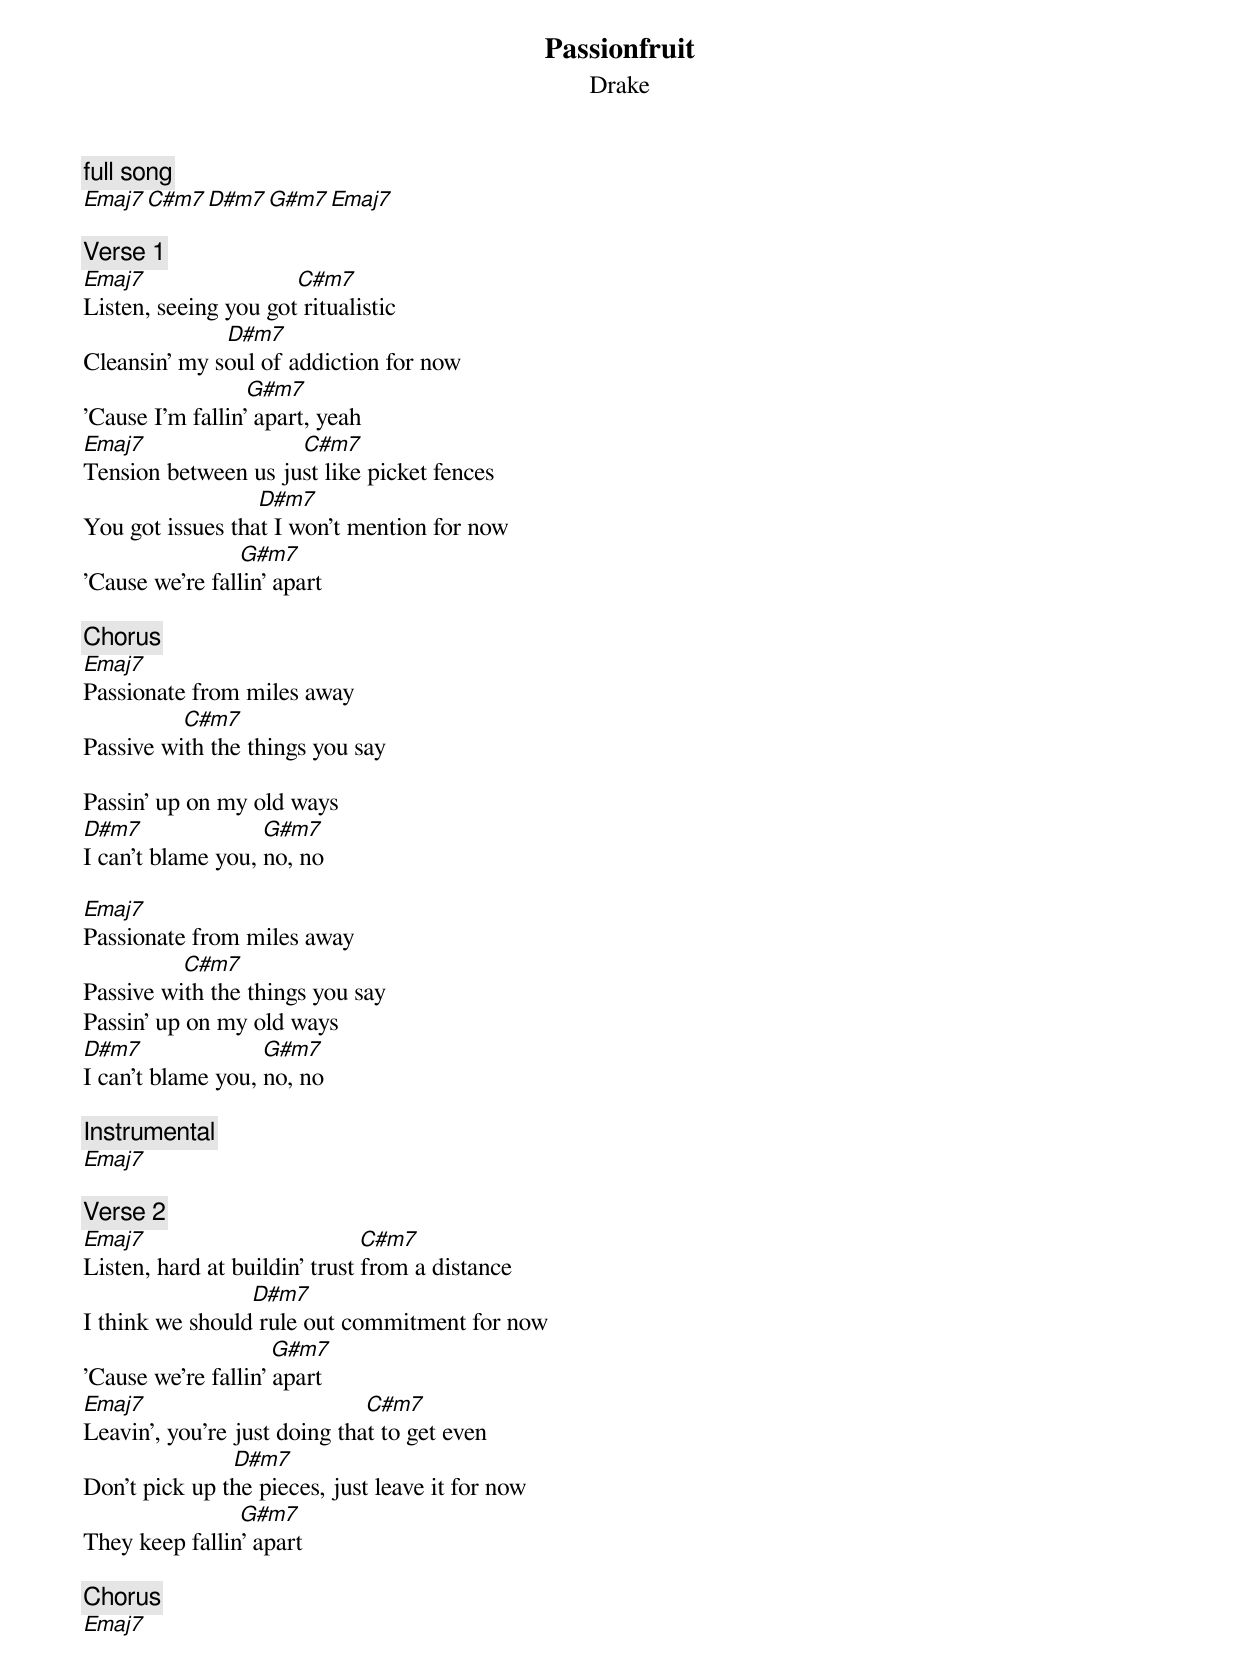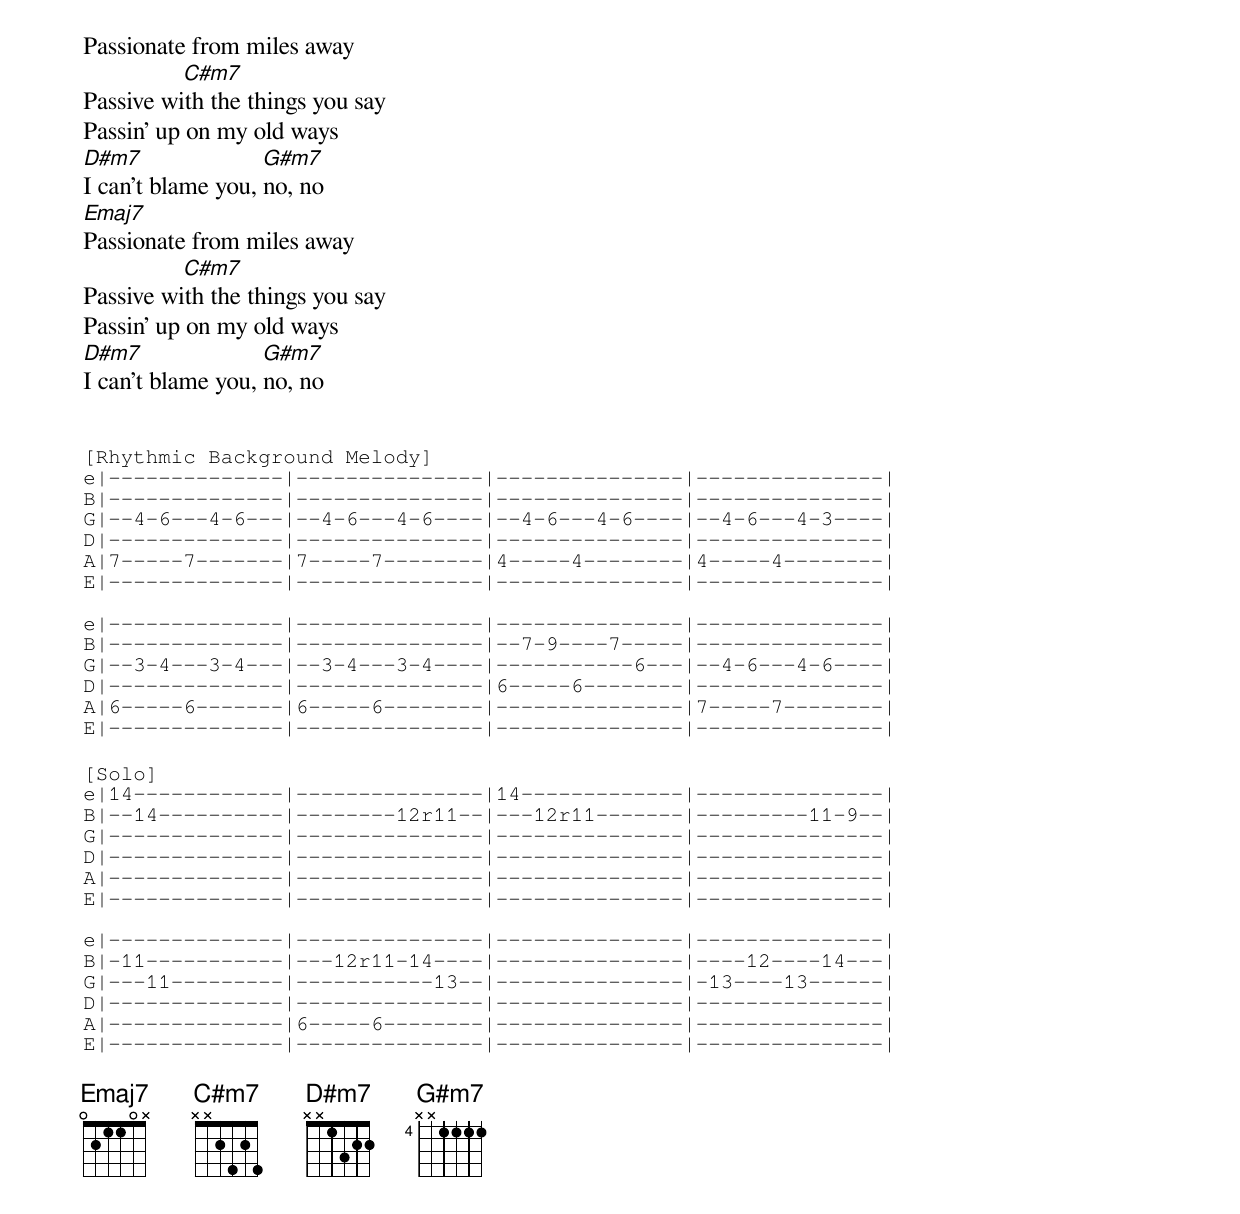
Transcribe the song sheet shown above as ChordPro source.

{t: Passionfruit}
{st: Drake}
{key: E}
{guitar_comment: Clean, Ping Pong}
{c:full song}
[Emaj7][C#m7][D#m7][G#m7][Emaj7]

{c: Verse 1}
[Emaj7]                        [C#m7]
Listen, seeing you got ritualistic
                       [D#m7]
Cleansin' my soul of addiction for now
                          [G#m7]
'Cause I'm fallin' apart, yeah
[Emaj7]                         [C#m7]
Tension between us just like picket fences
                            [D#m7]
You got issues that I won't mention for now
                         [G#m7]
'Cause we're fallin' apart

{c: Chorus}
[Emaj7]
Passionate from miles away
                [C#m7]
Passive with the things you say

Passin' up on my old ways
[D#m7]                   [G#m7]
I can't blame you, no, no

[Emaj7]
Passionate from miles away
                [C#m7]
Passive with the things you say
Passin' up on my old ways
[D#m7]                   [G#m7]
I can't blame you, no, no

{c: Instrumental}
[Emaj7]

{c: Verse 2}
[Emaj7]                                  [C#m7]
Listen, hard at buildin' trust from a distance
                           [D#m7]
I think we should rule out commitment for now
                              [G#m7]
'Cause we're fallin' apart
[Emaj7]                                   [C#m7]
Leavin', you're just doing that to get even
                        [D#m7]
Don't pick up the pieces, just leave it for now
                         [G#m7]
They keep fallin' apart

{c: Chorus}
[Emaj7]
Passionate from miles away
                [C#m7]
Passive with the things you say
Passin' up on my old ways
[D#m7]                   [G#m7]
I can't blame you, no, no
[Emaj7]
Passionate from miles away
                [C#m7]
Passive with the things you say
Passin' up on my old ways
[D#m7]                   [G#m7]
I can't blame you, no, no


{sot}
[Rhythmic Background Melody]
e|--------------|---------------|---------------|---------------|
B|--------------|---------------|---------------|---------------|
G|--4-6---4-6---|--4-6---4-6----|--4-6---4-6----|--4-6---4-3----|
D|--------------|---------------|---------------|---------------|
A|7-----7-------|7-----7--------|4-----4--------|4-----4--------|
E|--------------|---------------|---------------|---------------|

e|--------------|---------------|---------------|---------------|
B|--------------|---------------|--7-9----7-----|---------------|
G|--3-4---3-4---|--3-4---3-4----|-----------6---|--4-6---4-6----|
D|--------------|---------------|6-----6--------|---------------|
A|6-----6-------|6-----6--------|---------------|7-----7--------|
E|--------------|---------------|---------------|---------------|
{eot}

{sot}
[Solo]
e|14------------|---------------|14-------------|---------------|
B|--14----------|--------12r11--|---12r11-------|---------11-9--|
G|--------------|---------------|---------------|---------------|
D|--------------|---------------|---------------|---------------|
A|--------------|---------------|---------------|---------------|
E|--------------|---------------|---------------|---------------|

e|--------------|---------------|---------------|---------------|
B|-11-----------|---12r11-14----|---------------|----12----14---|
G|---11---------|-----------13--|---------------|-13----13------|
D|--------------|---------------|---------------|---------------|
A|--------------|6-----6--------|---------------|---------------|
E|--------------|---------------|---------------|---------------|
{eot}

{define: C#m7 3 1 1 3 1}
